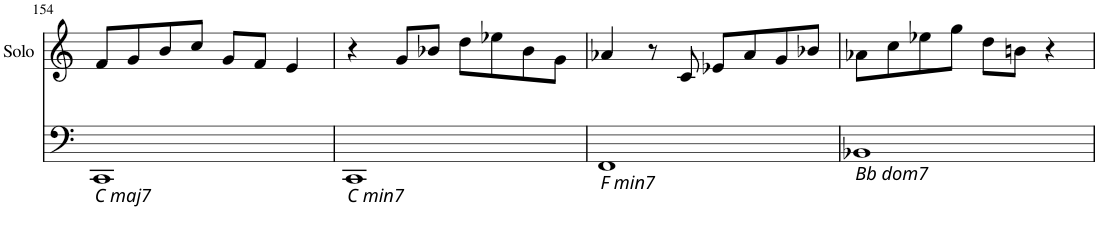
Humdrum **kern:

**kern	**kern
*part2	*part1
*staff2	*staff1
*I"(2)	*I"Solo
*	*I'Solo
!!LO:PB:g=z
*clefF4	*clefG2
*k[]	*k[]
*M4/4	*M4/4
=154	=154
!LO:TX:b:i:t=C maj7	!
1CC	8f/L
.	8g/
.	8b/
.	8cc/J
.	8g/L
.	8f/J
.	4e/
=155	=155
!LO:TX:b:i:t=C min7	!
1CC	4r
.	8g/L
.	8b-X/J
.	8dd\L
.	8ee-X\
.	8b-\
.	8g\J
=156	=156
!LO:TX:b:i:t=F min7	!
1FF	4a-X/
.	8r
.	8c/
.	8e-X/L
.	8a-/
.	8g/
.	8b-X/J
=157	=157
!LO:TX:b:i:t=Bb dom7	!
1BB-X	8a-X\L
.	8cc\
.	8ee-X\
.	8gg\J
.	8dd\L
.	8bn\J
.	4r
=	=
*-	*-
